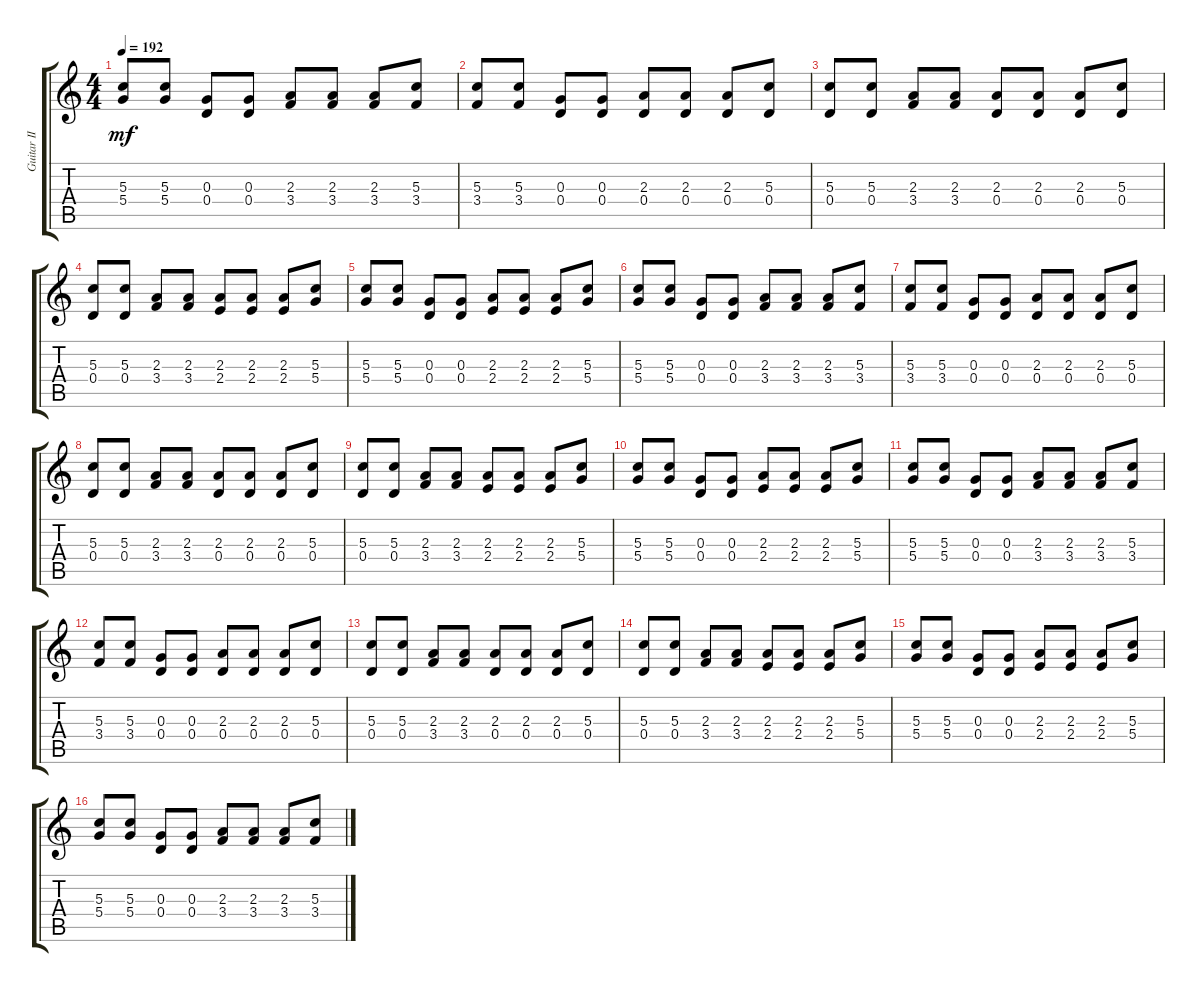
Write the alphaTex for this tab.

\track ("Guitar II" "Guitar II") {instrument distortionguitar}
\staff {score tabs}
\tuning (E4 B3 G3 D3 A2 E2) {hide}
\ts (4 4)
\tempo 192
\clef g2
\ks c
(5.3 5.4).8{dy mf} (5.3 5.4).8 (0.3 0.4).8 (0.3 0.4).8 (2.3 3.4).8 (2.3 3.4).8 (2.3 3.4).8 (5.3 3.4).8 |
(5.3 3.4).8 (5.3 3.4).8 (0.3 0.4).8 (0.3 0.4).8 (2.3 0.4).8 (2.3 0.4).8 (2.3 0.4).8 (5.3 0.4).8 |
(5.3 0.4).8 (5.3 0.4).8 (2.3 3.4).8 (2.3 3.4).8 (2.3 0.4).8 (2.3 0.4).8 (2.3 0.4).8 (5.3 0.4).8 |
(5.3 0.4).8 (5.3 0.4).8 (2.3 3.4).8 (2.3 3.4).8 (2.3 2.4).8 (2.3 2.4).8 (2.3 2.4).8 (5.3 5.4).8 |
(5.3 5.4).8 (5.3 5.4).8 (0.3 0.4).8 (0.3 0.4).8 (2.3 2.4).8 (2.3 2.4).8 (2.3 2.4).8 (5.3 5.4).8 |
(5.3 5.4).8 (5.3 5.4).8 (0.3 0.4).8 (0.3 0.4).8 (2.3 3.4).8 (2.3 3.4).8 (2.3 3.4).8 (5.3 3.4).8 |
(5.3 3.4).8 (5.3 3.4).8 (0.3 0.4).8 (0.3 0.4).8 (2.3 0.4).8 (2.3 0.4).8 (2.3 0.4).8 (5.3 0.4).8 |
(5.3 0.4).8 (5.3 0.4).8 (2.3 3.4).8 (2.3 3.4).8 (2.3 0.4).8 (2.3 0.4).8 (2.3 0.4).8 (5.3 0.4).8 |
(5.3 0.4).8 (5.3 0.4).8 (2.3 3.4).8 (2.3 3.4).8 (2.3 2.4).8 (2.3 2.4).8 (2.3 2.4).8 (5.3 5.4).8 |
(5.3 5.4).8 (5.3 5.4).8 (0.3 0.4).8 (0.3 0.4).8 (2.3 2.4).8 (2.3 2.4).8 (2.3 2.4).8 (5.3 5.4).8 |
(5.3 5.4).8 (5.3 5.4).8 (0.3 0.4).8 (0.3 0.4).8 (2.3 3.4).8 (2.3 3.4).8 (2.3 3.4).8 (5.3 3.4).8 |
(5.3 3.4).8 (5.3 3.4).8 (0.3 0.4).8 (0.3 0.4).8 (2.3 0.4).8 (2.3 0.4).8 (2.3 0.4).8 (5.3 0.4).8 |
(5.3 0.4).8 (5.3 0.4).8 (2.3 3.4).8 (2.3 3.4).8 (2.3 0.4).8 (2.3 0.4).8 (2.3 0.4).8 (5.3 0.4).8 |
(5.3 0.4).8 (5.3 0.4).8 (2.3 3.4).8 (2.3 3.4).8 (2.3 2.4).8 (2.3 2.4).8 (2.3 2.4).8 (5.3 5.4).8 |
(5.3 5.4).8 (5.3 5.4).8 (0.3 0.4).8 (0.3 0.4).8 (2.3 2.4).8 (2.3 2.4).8 (2.3 2.4).8 (5.3 5.4).8 |
(5.3 5.4).8 (5.3 5.4).8 (0.3 0.4).8 (0.3 0.4).8 (2.3 3.4).8 (2.3 3.4).8 (2.3 3.4).8 (5.3 3.4).8
